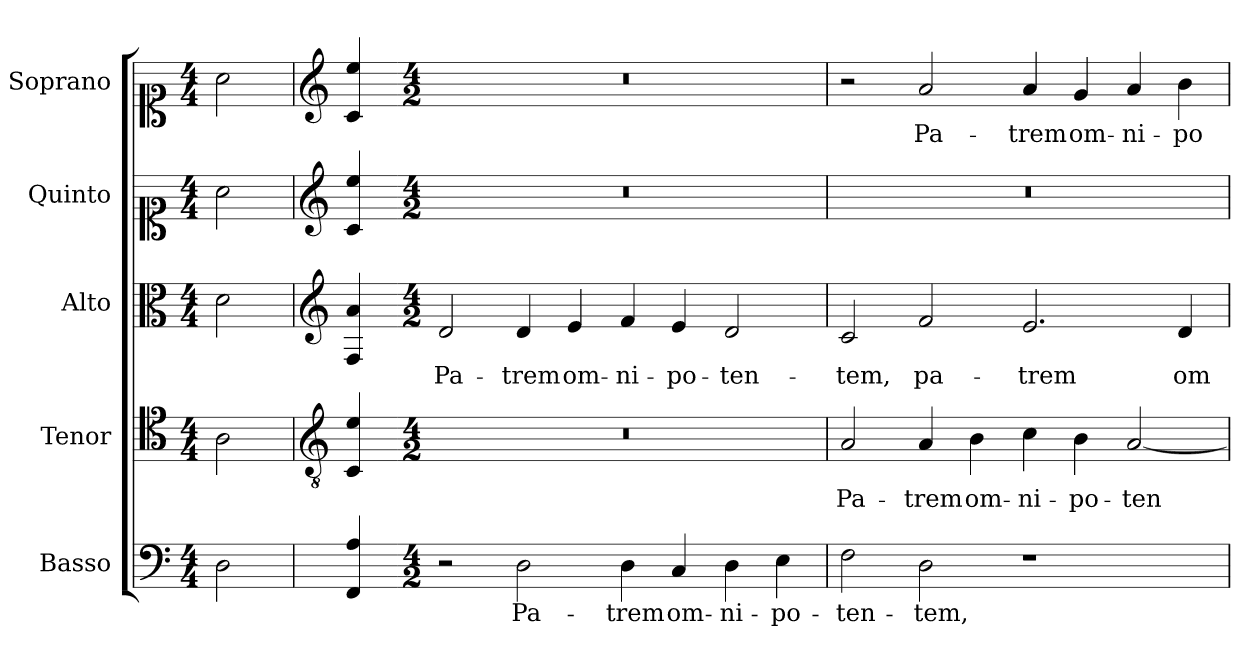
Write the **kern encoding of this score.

**kern	**text	**kern	**text	**kern	**text	**kern	**kern	**text
*part5	*part5	*part4	*part4	*part3	*part3	*part2	*part1	*part1
*staff5	*staff5	*staff4	*staff4	*staff3	*staff3	*staff2	*staff1	*staff1
*I"Basso	*	*I"Tenor	*	*I"Alto	*	*I"Quinto	*I"Soprano	*
*	*	*I'T.	*	*I'A.	*	*	*I'Sop.	*
!!LO:PB:g=z
*clefF4	*	*clefC4	*	*clefC3	*	*clefC1	*clefC1	*
*	*	*ITrd7c12	*	*	*	*	*	*
*k[]	*	*k[]	*	*k[]	*	*k[]	*k[]	*
*C:	*	*C:	*	*C:	*	*C:	*C:	*
*M4/4	*	*M4/4	*	*M4/4	*	*M4/4	*M4/4	*
=1	=1	=1	=1	=1	=1	=1	=1	=1
!LO:N:head=open	!	!LO:N:head=open	!	!LO:N:head=open	!	!LO:N:head=open	!LO:N:head=open	!
2Di\	.	2AAi\	.	2di\	.	2ai\	2ai\	.
=2	=2	=2	=2	=2	=2	=2	=2	=2
*	*	*clefGv2	*	*clefG2	*	*clefG2	*clefG2	*
4FFi/ 4Ai	.	4CCi/ 4Ei	.	4Fi/ 4ai	.	4ci/ 4eei	4ci/ 4eei	.
=3-	=3-	=3-	=3-	=3-	=3-	=3-	=3-	=3-
*M4/2	*	*M4/2	*	*M4/2	*	*M4/2	*M4/2	*
!	!	!LO:N:vis=1	!	!	!	!	!	!
!	!	!	!	!	!LO:LY:b:color=#000000	!LO:N:vis=1	!LO:N:vis=1	!
2r	.	0r	.	2di/	Pa-	0r	0r	.
!	!LO:LY:b:color=#000000	!	!	!	!	!	!	!
!	!	!	!	!	!LO:LY:b:color=#000000	!	!	!
2Di\	Pa-	.	.	4di/	-trem	.	.	.
!	!	!	!	!	!LO:LY:b:color=#000000	!	!	!
.	.	.	.	4ei/	om-	.	.	.
!	!LO:LY:b:color=#000000	!	!	!	!	!	!	!
!	!	!	!	!	!LO:LY:b:color=#000000	!	!	!
4Di\	-trem	.	.	4fi/	-ni-	.	.	.
!	!LO:LY:b:color=#000000	!	!	!	!	!	!	!
!	!	!	!	!	!LO:LY:b:color=#000000	!	!	!
4Ci/	om-	.	.	4ei/	-po-	.	.	.
!	!LO:LY:b:color=#000000	!	!	!	!	!	!	!
!	!	!	!	!	!LO:LY:b:color=#000000	!	!	!
4Di\	-ni-	.	.	2di/	-ten-	.	.	.
!	!LO:LY:b:color=#000000	!	!	!	!	!	!	!
4Ei\	-po-	.	.	.	.	.	.	.
=4	=4	=4	=4	=4	=4	=4	=4	=4
!	!LO:LY:b:color=#000000	!	!	!	!	!	!	!
!	!	!	!LO:LY:b:color=#000000	!	!	!	!	!
!	!	!	!	!	!LO:LY:b:color=#000000	!LO:N:vis=1	!	!
2Fi\	-ten-	2AAi/	Pa-	2ci/	-tem,	0r	2r	.
!	!LO:LY:b:color=#000000	!	!	!	!	!	!	!
!	!	!	!LO:LY:b:color=#000000	!	!	!	!	!
!	!	!	!	!	!LO:LY:b:color=#000000	!	!	!
!	!	!	!	!	!	!	!	!LO:LY:b:color=#000000
2Di\	-tem,	4AAi/	-trem	2fi/	pa-	.	2ai/	Pa-
!	!	!	!LO:LY:b:color=#000000	!	!	!	!	!
.	.	4BBi\	om-	.	.	.	.	.
!	!	!	!LO:LY:b:color=#000000	!	!	!	!	!
!	!	!	!	!	!LO:LY:b:color=#000000	!	!	!
!	!	!	!	!	!	!	!	!LO:LY:b:color=#000000
1r	.	4Ci\	-ni-	2.ei/	-trem	.	4ai/	-trem
!	!	!	!LO:LY:b:color=#000000	!	!	!	!	!
!	!	!	!	!	!	!	!	!LO:LY:b:color=#000000
.	.	4BBi\	-po-	.	.	.	4gi/	om-
!	!	!	!LO:LY:b:color=#000000	!	!	!	!	!
!	!	!	!	!	!	!	!	!LO:LY:b:color=#000000
.	.	[2AAi/	-ten-	.	.	.	4ai/	-ni-
!	!	!	!	!	!LO:LY:b:color=#000000	!	!	!
!	!	!	!	!	!	!	!	!LO:LY:b:color=#000000
.	.	.	.	4di/	om-	.	4bi\	-po-
=	=	=	=	=	=	=	=	=
*-	*-	*-	*-	*-	*-	*-	*-	*-
